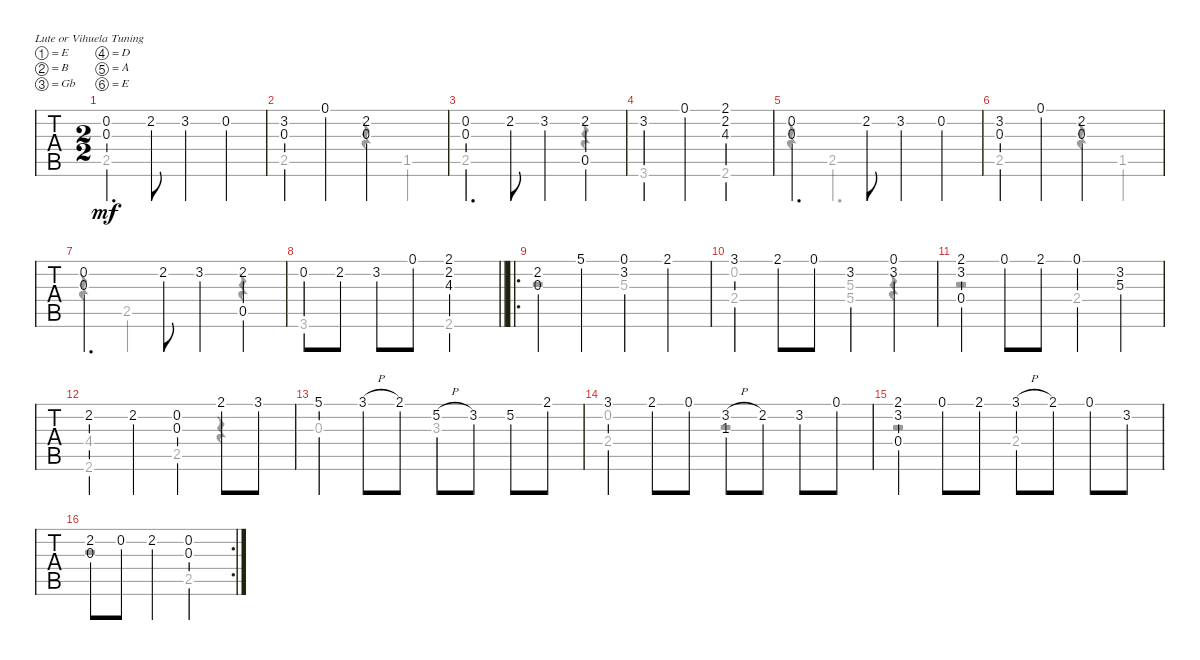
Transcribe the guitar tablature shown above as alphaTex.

\defaultSystemsLayout 4
\bracketExtendMode groupsimilarinstruments
\singleTrackTrackNamePolicy hidden
\multiTrackTrackNamePolicy hidden
\firstSystemTrackNameOrientation horizontal
\otherSystemsTrackNameOrientation horizontal
\track ("Lute" "S-Gt") {instrument acousticguitarsteel}
\staff {tabs}
\tuning (E4 B3 Gb3 D3 A2 E2)
\voice
\ts (2 2)
\tempo (120 hide)
\clef g2
\ks c
(0.3 0.2).4{d dy mf instrument acousticguitarsteel} 2.2.8 3.2.4 0.2.4 |
(3.2 0.3).4 0.1.4 (2.2 0.3).2 |
(0.3 0.2).4{d} 2.2.8 3.2.4 (2.2 0.5).4 |
3.2.4 0.1.4 (2.1 2.2 4.3).2 |
(0.3 0.2).4{d} 2.2.8 3.2.4 0.2.4 |
(3.2 0.3).4 0.1.4 (2.2 0.3).2 |
(0.3 0.2).4{d} 2.2.8 3.2.4 (2.2 0.5).4 |
\barLineRight lightlight
0.2.8 2.2.8 3.2{lf 3}.8 0.1.8 (2.1 2.2 4.3).2 |
\ro
(2.2 0.3).4 5.1.4 (3.2 0.1).4 2.1.4 |
3.1.4 2.1.8 0.1.8 3.2.4 (3.2 0.1).4 |
(2.1 3.2 0.4).4 0.1.8 2.1.8 0.1.4 (3.2 5.3).4 |
2.2.4 2.2.4 (0.3 0.2).4 2.1.8 3.1.8 |
5.1.4 3.1{h}.8 2.1.8 5.2{h}.8 3.2.8 5.2.8 2.1.8 |
3.1.4 2.1.8 0.1.8 (3.2{h} 1.3).8 2.2.8 3.2.8 0.1.8 |
(2.1 3.2 0.4).4 0.1.8 2.1.8 3.1{h}.8 2.1.8 0.1.8 3.2.8 |
\rc 2
(2.2 0.3).8 0.2.8 2.2.4 (0.3 0.2).2
\voice
\clef g2
\ottava regular
\simile none
\ks c
2.5.1{dy mf} |
2.5.2 r.4 1.5.4 |
2.5.2{d} r.4 |
3.6.2 2.6.2 |
r.4 2.5.2{d} |
2.5.2 r.4 1.5.4 |
r.4 2.5.2 r.4 |
\barLineRight lightlight
3.6{lf 2}.2 2.6.2 |
r.2 5.3.2 |
(2.4 0.2).2 (5.3 5.4).4 r.4 |
r.2 2.4.2 |
(4.4 2.6).2 2.5.4 r.4 |
0.3.2 3.3.2 |
(2.4 0.2).2 r.2 |
r.2 2.4.2 |
r.2 2.5.2
